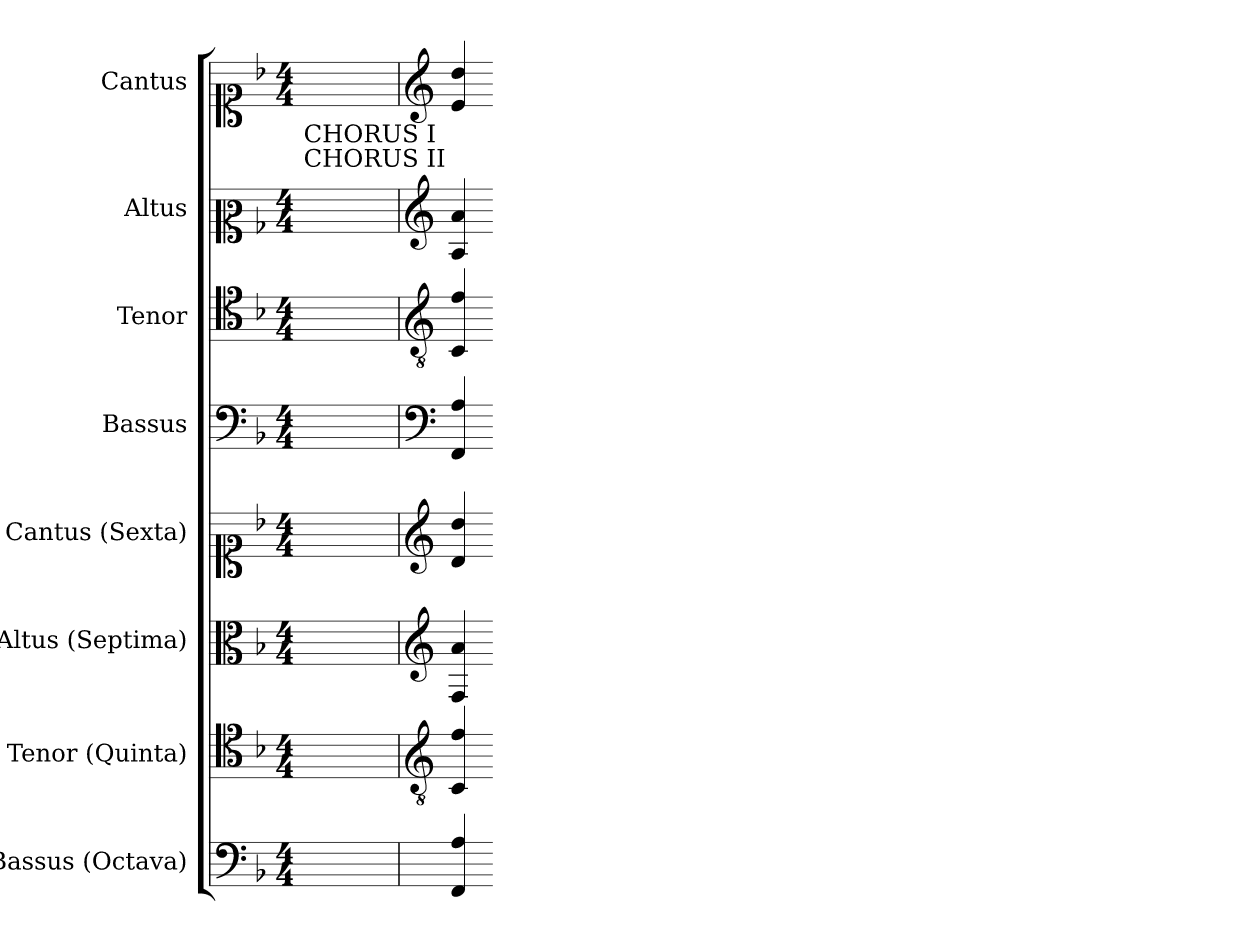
**kern	**kern	**kern	**kern	**kern	**kern	**kern	**kern
*part8	*part7	*part6	*part5	*part4	*part3	*part2	*part1
*staff8	*staff7	*staff6	*staff5	*staff4	*staff3	*staff2	*staff1
*I"Bassus (Octava)	*I"Tenor (Quinta)	*I"Altus (Septima)	*I"Cantus (Sexta)	*I"Bassus	*I"Tenor	*I"Altus	*I"Cantus
*I'B.	*I'T.	*I'A.	*I'S.	*I'B.	*I'T.	*I'A.	*I'S.
!!LO:PB:g=z
*clefF4	*clefC4	*clefC3	*clefC1	*clefF4	*clefC4	*clefC2	*clefC1
*	*ITrd7c12	*	*	*	*ITrd7c12	*	*
*k[b-]	*k[b-]	*k[b-]	*k[b-]	*k[b-]	*k[b-]	*k[b-]	*k[b-]
*F:	*F:	*F:	*F:	*F:	*F:	*F:	*F:
*M4/4	*M4/4	*M4/4	*M4/4	*M4/4	*M4/4	*M4/4	*M4/4
=1	=1	=1	=1	=1	=1	=1	=1
!	!	!	!	!	!	!	!LO:TX:b:t=CHORUS I
!	!	!	!	!	!	!	!LO:TX:b:t=CHORUS II
1ryy	1ryy	1ryy	1ryy	1ryy	1ryy	1ryy	1ryy
=2	=2	=2	=2	=2	=2	=2	=2
*	*clefGv2	*clefG2	*clefG2	*clefF4	*clefGv2	*clefG2	*clefG2
4FFi/ 4Ai	4CCi/ 4Fi	4Fi/ 4ai	4di/ 4ddi	4FFi/ 4Ai	4CCi/ 4Fi	4Ai/ 4ai	4ei/ 4ddi
=-	=-	=-	=-	=-	=-	=-	=-
*-	*-	*-	*-	*-	*-	*-	*-
